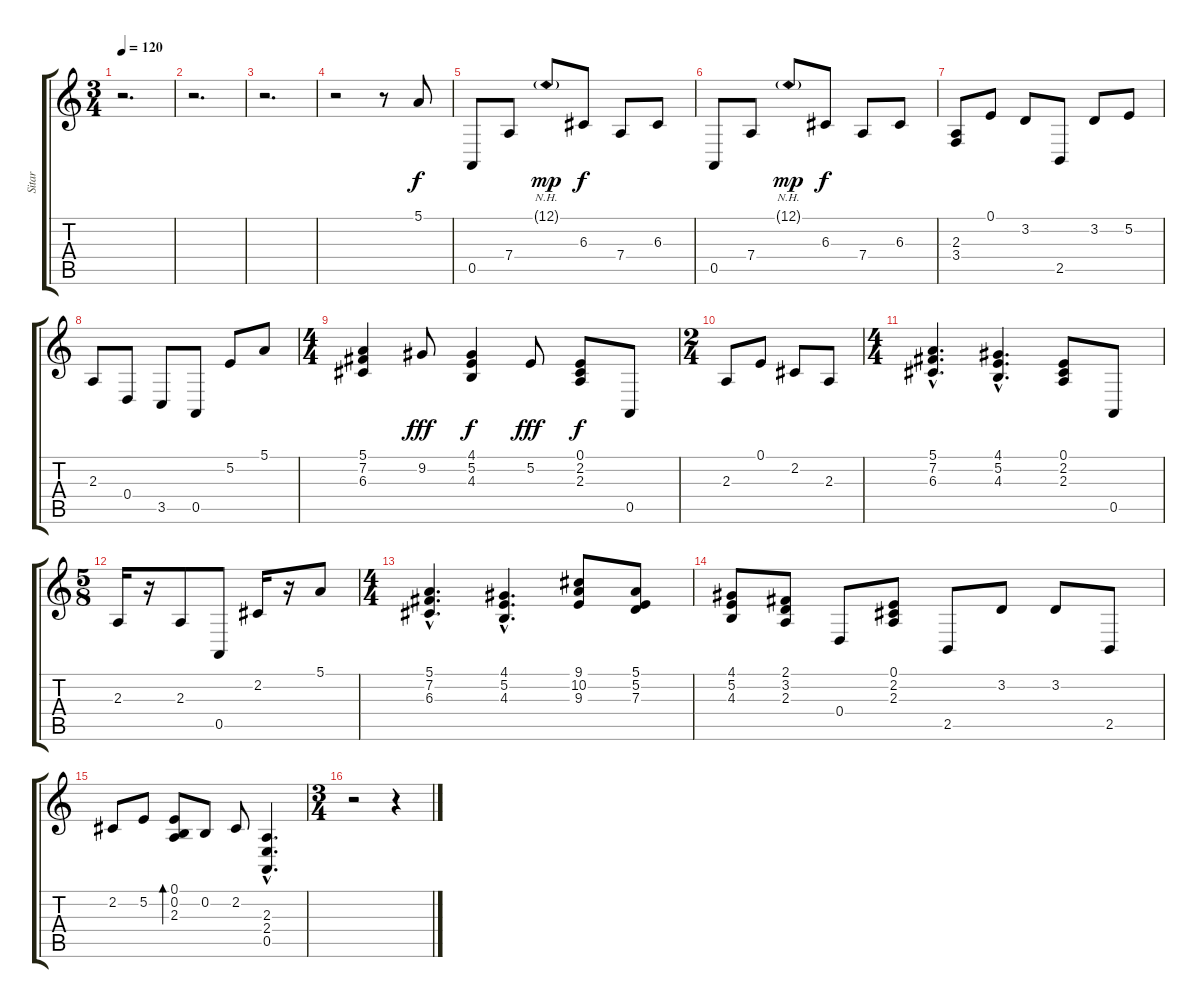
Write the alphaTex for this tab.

\track ("Sitar" "Sitar") {instrument sitar}
\staff {score tabs}
\tuning (E4 B3 G3 D3 A2 E2) {hide}
\ts (3 4)
\tempo 120
\clef g2
\ks c
r.2{d dy f instrument sitar} |
r.2{d} |
r.2{d} |
r.2 r.8 5.1.8 |
0.5.8 7.4.8 12.1{nh g}.8{dy mp} 6.3.8{dy f} 7.4.8 6.3.8 |
0.5.8 7.4.8 12.1{nh g}.8{dy mp} 6.3.8{dy f} 7.4.8 6.3.8 |
(2.3 3.4).8 0.1.8 3.2.8 2.5.8 3.2.8 5.2.8 |
2.3.8 0.4.8 3.5.8 0.5.8 5.2.8 5.1.8 |
\ts (4 4)
(5.1 7.2 6.3).4 9.2.8{dy fff} (4.1 5.2 4.3).4{dy f} 5.2.8{dy fff} (0.1 2.2 2.3).8{dy f} 0.5.8 |
\ts (2 4)
2.3.8 0.1.8 2.2.8 2.3.8 |
\ts (4 4)
(5.1{hac} 7.2{hac} 6.3{hac}).4{d} (4.1{hac} 5.2{hac} 4.3{hac}).4{d} (0.1 2.2 2.3).8 0.5.8 |
\ts (5 8)
2.3.16 r.16 2.3.8 0.5.8 2.2.16 r.16 5.1.8 |
\ts (4 4)
(5.1{hac} 7.2{hac} 6.3{hac}).4{d} (4.1{hac} 5.2{hac} 4.3{hac}).4{d} (9.1 10.2 9.3).8 (5.1 5.2 7.3).8 |
(4.1 5.2 4.3).8 (2.1 3.2 2.3).8 0.4.8 (0.1 2.2 2.3).8 2.5.8 3.2.8 3.2.8 2.5.8 |
2.2.8 5.2.8 (0.1 0.2 2.3).8{bd 240} 0.2.8 2.2.8 (2.3{hac} 2.4{hac} 0.5{hac}).4{d} |
\ts (3 4)
r.2 r.4
